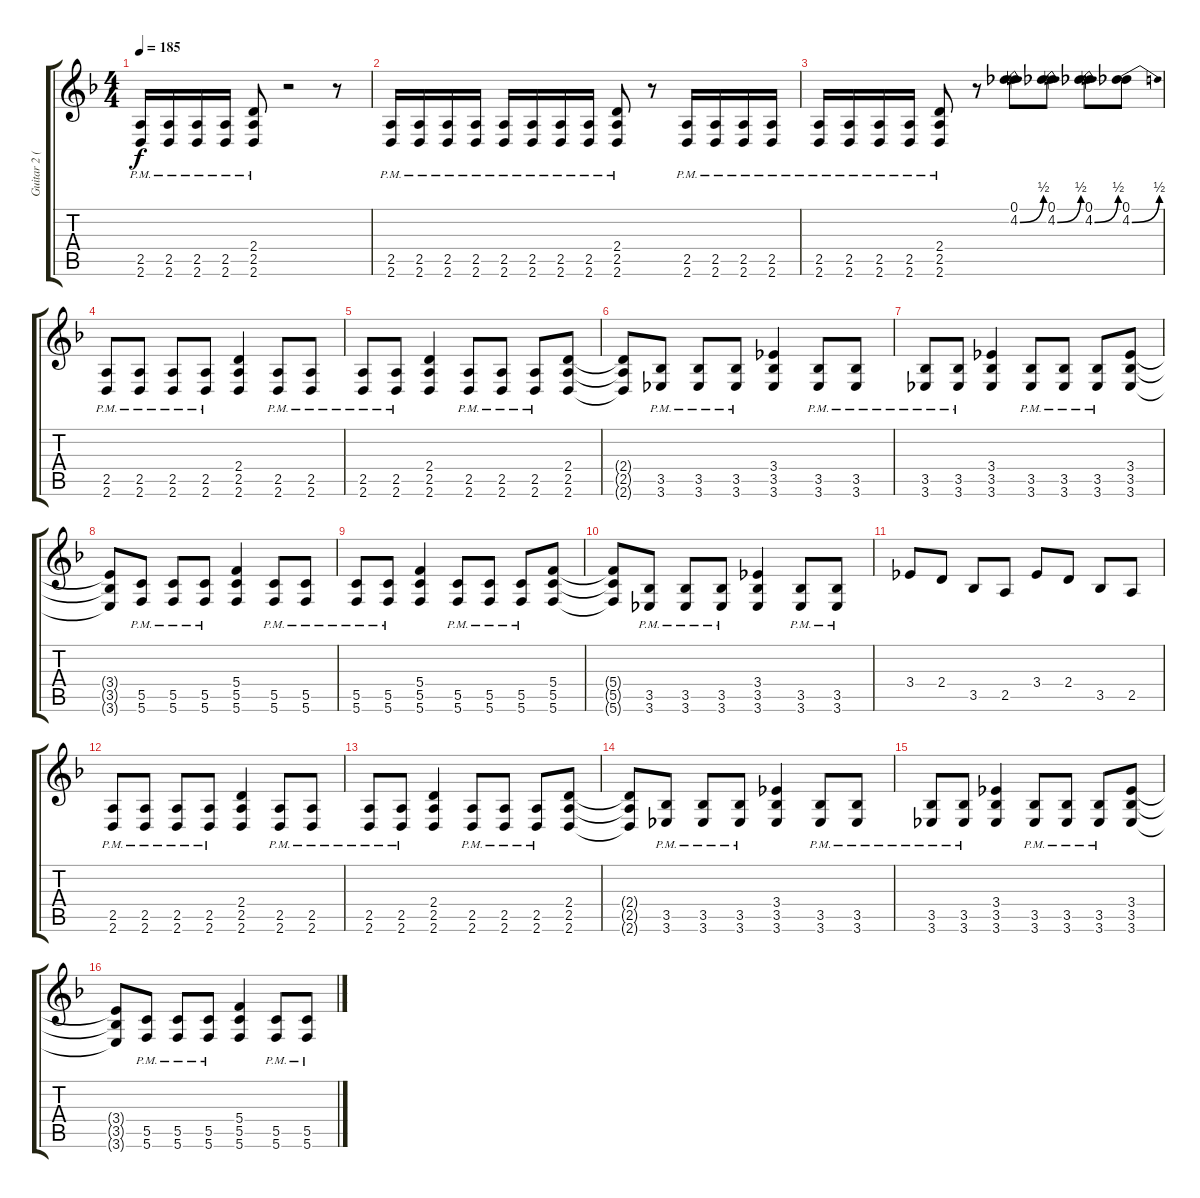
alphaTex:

\track ("Guitar 2 (Distorted- Padget)" "Guitar 2 (") {instrument distortionguitar}
\staff {score tabs}
\tuning (D4 A3 F3 C3 G2 C2) {hide}
\ts (4 4)
\tempo 185
\clef g2
\ks dminor
(2.5{pm} 2.6{pm}).16{dy f} (2.5{pm} 2.6{pm}).16 (2.5{pm} 2.6{pm}).16 (2.5{pm} 2.6{pm}).16 (2.4{pm} 2.5{pm} 2.6{pm}).8 r.2 r.8 |
(2.5{pm} 2.6{pm}).16 (2.5{pm} 2.6{pm}).16 (2.5{pm} 2.6{pm}).16 (2.5{pm} 2.6{pm}).16 (2.5{pm} 2.6{pm}).16 (2.5{pm} 2.6{pm}).16 (2.5{pm} 2.6{pm}).16 (2.5{pm} 2.6{pm}).16 (2.4{pm} 2.5{pm} 2.6{pm}).8 r.8 (2.5{pm} 2.6{pm}).16 (2.5{pm} 2.6{pm}).16 (2.5{pm} 2.6{pm}).16 (2.5{pm} 2.6{pm}).16 |
(2.5{pm} 2.6{pm}).16 (2.5{pm} 2.6{pm}).16 (2.5{pm} 2.6{pm}).16 (2.5{pm} 2.6{pm}).16 (2.4{pm} 2.5{pm} 2.6{pm}).8 r.8 (0.1 4.2{be (bend 0 0 60 2)}).8 (0.1 4.2{be (bend 0 0 60 2)}).8 (0.1 4.2{be (bend 0 0 60 2)}).8 (0.1 4.2{be (bend 0 0 60 2)}).8 |
(2.5{pm} 2.6{pm}).8 (2.5{pm} 2.6{pm}).8 (2.5{pm} 2.6{pm}).8 (2.5{pm} 2.6{pm}).8 (2.4 2.5 2.6).4 (2.5{pm} 2.6{pm}).8 (2.5{pm} 2.6{pm}).8 |
(2.5{pm} 2.6{pm}).8 (2.5{pm} 2.6{pm}).8 (2.4 2.5 2.6).4 (2.5{pm} 2.6{pm}).8 (2.5{pm} 2.6{pm}).8 (2.5{pm} 2.6{pm}).8 (2.4 2.5 2.6).8 |
(2.4{t} 2.5{t} 2.6{t}).8 (3.5{pm} 3.6{pm}).8 (3.5{pm} 3.6{pm}).8 (3.5{pm} 3.6{pm}).8 (3.4 3.5 3.6).4 (3.5{pm} 3.6{pm}).8 (3.5{pm} 3.6{pm}).8 |
(3.5{pm} 3.6{pm}).8 (3.5{pm} 3.6{pm}).8 (3.4 3.5 3.6).4 (3.5{pm} 3.6{pm}).8 (3.5{pm} 3.6{pm}).8 (3.5{pm} 3.6{pm}).8 (3.4 3.5 3.6).8 |
(3.4{t} 3.5{t} 3.6{t}).8 (5.5{pm} 5.6{pm}).8 (5.5{pm} 5.6{pm}).8 (5.5{pm} 5.6{pm}).8 (5.4 5.5 5.6).4 (5.5{pm} 5.6{pm}).8 (5.5{pm} 5.6{pm}).8 |
(5.5{pm} 5.6{pm}).8 (5.5{pm} 5.6{pm}).8 (5.4 5.5 5.6).4 (5.5{pm} 5.6{pm}).8 (5.5{pm} 5.6{pm}).8 (5.5{pm} 5.6{pm}).8 (5.4 5.5 5.6).8 |
(5.4{t} 5.5{t} 5.6{t}).8 (3.5{pm} 3.6{pm}).8 (3.5{pm} 3.6{pm}).8 (3.5{pm} 3.6{pm}).8 (3.4 3.5 3.6).4 (3.5{pm} 3.6{pm}).8 (3.5{pm} 3.6{pm}).8 |
3.4.8 2.4.8 3.5.8 2.5.8 3.4.8 2.4.8 3.5.8 2.5.8 |
(2.5{pm} 2.6{pm}).8 (2.5{pm} 2.6{pm}).8 (2.5{pm} 2.6{pm}).8 (2.5{pm} 2.6{pm}).8 (2.4 2.5 2.6).4 (2.5{pm} 2.6{pm}).8 (2.5{pm} 2.6{pm}).8 |
(2.5{pm} 2.6{pm}).8 (2.5{pm} 2.6{pm}).8 (2.4 2.5 2.6).4 (2.5{pm} 2.6{pm}).8 (2.5{pm} 2.6{pm}).8 (2.5{pm} 2.6{pm}).8 (2.4 2.5 2.6).8 |
(2.4{t} 2.5{t} 2.6{t}).8 (3.5{pm} 3.6{pm}).8 (3.5{pm} 3.6{pm}).8 (3.5{pm} 3.6{pm}).8 (3.4 3.5 3.6).4 (3.5{pm} 3.6{pm}).8 (3.5{pm} 3.6{pm}).8 |
(3.5{pm} 3.6{pm}).8 (3.5{pm} 3.6{pm}).8 (3.4 3.5 3.6).4 (3.5{pm} 3.6{pm}).8 (3.5{pm} 3.6{pm}).8 (3.5{pm} 3.6{pm}).8 (3.4 3.5 3.6).8 |
(3.4{t} 3.5{t} 3.6{t}).8 (5.5{pm} 5.6{pm}).8 (5.5{pm} 5.6{pm}).8 (5.5{pm} 5.6{pm}).8 (5.4 5.5 5.6).4 (5.5{pm} 5.6{pm}).8 (5.5{pm} 5.6{pm}).8
